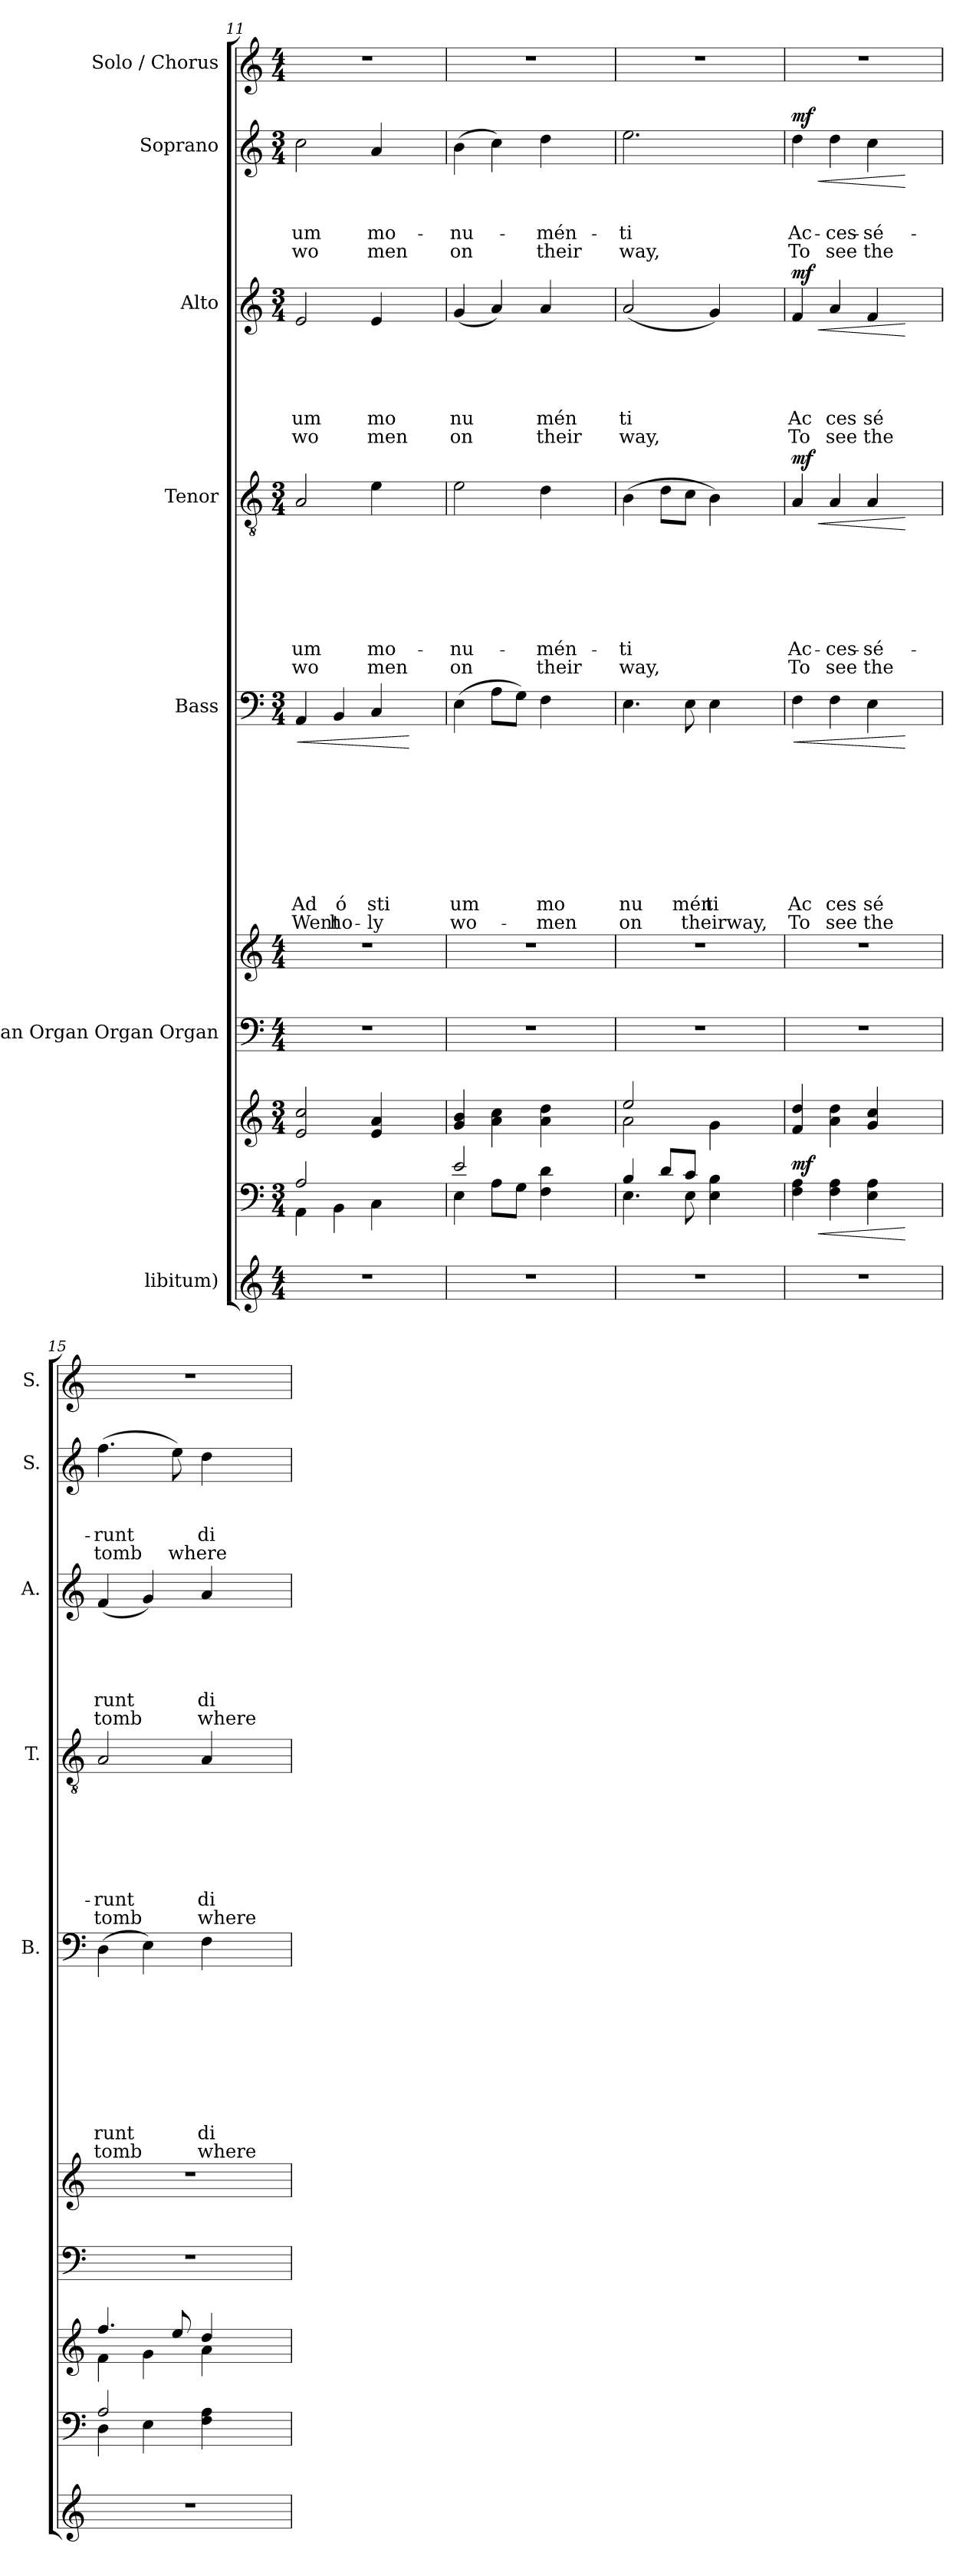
**kern	**kern	**dynam	**kern	**kern	**kern	**kern	**text	**text	**text	**text	**text	**text	**text	**text	**text	**text	**dynam	**kern	**text	**text	**text	**text	**text	**text	**text	**text	**dynam	**kern	**text	**text	**text	**text	**text	**text	**dynam	**kern	**text	**text	**text	**text	**dynam	**kern
*part9	*part8	*part8	*part7	*part6	*part6	*part5	*part5	*part5	*part5	*part5	*part5	*part5	*part5	*part5	*part5	*part5	*part5	*part4	*part4	*part4	*part4	*part4	*part4	*part4	*part4	*part4	*part4	*part3	*part3	*part3	*part3	*part3	*part3	*part3	*part3	*part2	*part2	*part2	*part2	*part2	*part2	*part1
*staff10	*staff9	*staff9	*staff8	*staff7	*staff6	*staff5	*staff5	*staff5	*staff5	*staff5	*staff5	*staff5	*staff5	*staff5	*staff5	*staff5	*staff5	*staff4	*staff4	*staff4	*staff4	*staff4	*staff4	*staff4	*staff4	*staff4	*staff4	*staff3	*staff3	*staff3	*staff3	*staff3	*staff3	*staff3	*staff3	*staff2	*staff2	*staff2	*staff2	*staff2	*staff2	*staff1
*I"libitum)	*	*	*	*I"Organ Organ Organ Organ	*	*I"Bass	*	*	*	*	*	*	*	*	*	*	*	*I"Tenor	*	*	*	*	*	*	*	*	*	*I"Alto	*	*	*	*	*	*	*	*I"Soprano	*	*	*	*	*	*I"Solo / Chorus
*	*	*	*	*	*	*I'B.	*	*	*	*	*	*	*	*	*	*	*	*I'T.	*	*	*	*	*	*	*	*	*	*I'A.	*	*	*	*	*	*	*	*I'S.	*	*	*	*	*	*I'S.
!!LO:LB:g=z
*clefG2	*clefF4	*	*clefG2	*clefF4	*clefG2	*clefF4	*	*	*	*	*	*	*	*	*	*	*	*clefGv2	*	*	*	*	*	*	*	*	*	*clefG2	*	*	*	*	*	*	*	*clefG2	*	*	*	*	*	*clefG2
*k[]	*k[]	*	*k[]	*k[]	*k[]	*k[]	*	*	*	*	*	*	*	*	*	*	*	*k[]	*	*	*	*	*	*	*	*	*	*k[]	*	*	*	*	*	*	*	*k[]	*	*	*	*	*	*k[]
*C:	*C:	*	*C:	*C:	*C:	*C:	*	*	*	*	*	*	*	*	*	*	*	*C:	*	*	*	*	*	*	*	*	*	*C:	*	*	*	*	*	*	*	*C:	*	*	*	*	*	*C:
*M4/4	*M3/4	*	*M3/4	*M4/4	*M4/4	*M3/4	*	*	*	*	*	*	*	*	*	*	*	*M3/4	*	*	*	*	*	*	*	*	*	*M3/4	*	*	*	*	*	*	*	*M3/4	*	*	*	*	*	*M4/4
=11	=11	=11	=11	=11	=11	=11	=11	=11	=11	=11	=11	=11	=11	=11	=11	=11	=11	=11	=11	=11	=11	=11	=11	=11	=11	=11	=11	=11	=11	=11	=11	=11	=11	=11	=11	=11	=11	=11	=11	=11	=11	=11
*	*^	*	*	*	*	*	*	*	*	*	*	*	*	*	*	*	*	*	*	*	*	*	*	*	*	*	*	*	*	*	*	*	*	*	*	*	*	*	*	*	*	*
!	!	!	!	!	!	!	!	!	!	!	!	!	!	!	!	!LO:LY:b	!LO:LY:b	!LO:HP:b	!	!	!	!	!	!	!	!LO:LY:b	!LO:LY:b	!	!	!	!	!	!	!LO:LY:b	!LO:LY:b	!	!	!	!	!LO:LY:b	!LO:LY:b	!	!
1r	2A/	4AA\	.	2e/ 2cc/	1r	1r	4AA/	.	.	.	.	.	.	.	.	Ad	Went	<	2A/	.	.	.	.	.	.	-um	wo	.	2e/	.	.	.	.	um	wo	.	2cc\	.	.	-um	wo	.	1r
!	!	!	!	!	!	!	!	!	!	!	!	!	!	!	!	!LO:LY:b	!LO:LY:b	!	!	!	!	!	!	!	!	!	!	!	!	!	!	!	!	!	!	!	!	!	!	!	!	!	!
.	.	4BB\	.	.	.	.	4BB/	.	.	.	.	.	.	.	.	ó	ho-	.	.	.	.	.	.	.	.	.	.	.	.	.	.	.	.	.	.	.	.	.	.	.	.	.	.
!	!	!	!	!	!	!	!	!	!	!	!	!	!	!	!	!LO:LY:b	!LO:LY:b	!	!	!	!	!	!	!	!	!LO:LY:b	!LO:LY:b	!	!	!	!	!	!	!LO:LY:b	!LO:LY:b	!	!	!	!	!LO:LY:b	!LO:LY:b	!	!
.	4ryy	4C\	.	4e/ 4a/	.	.	4C/	.	.	.	.	.	.	.	.	sti	-ly	.	4e\	.	.	.	.	.	.	mo-	men	.	4e/	.	.	.	.	mo	men	.	4a/	.	.	mo-	men	.	.
.	4ryy	4ryy	.	4ryy	.	.	4ryy	.	.	.	.	.	.	.	.	.	.	[	4ryy	.	.	.	.	.	.	.	.	.	4ryy	.	.	.	.	.	.	.	4ryy	.	.	.	.	.	.
=12	=12	=12	=12	=12	=12	=12	=12	=12	=12	=12	=12	=12	=12	=12	=12	=12	=12	=12	=12	=12	=12	=12	=12	=12	=12	=12	=12	=12	=12	=12	=12	=12	=12	=12	=12	=12	=12	=12	=12	=12	=12	=12	=12
!	!	!	!	!	!	!	!	!	!	!	!	!	!	!	!	!LO:LY:b	!LO:LY:b	!	!	!	!	!	!	!	!	!LO:LY:b	!LO:LY:b	!	!	!	!	!	!	!LO:LY:b	!LO:LY:b	!	!	!	!	!LO:LY:b	!LO:LY:b	!	!
1r	2e/	4E\	.	4g/ 4b/	1r	1r	(>4E\	.	.	.	.	.	.	.	.	um	wo-	.	2e\	.	.	.	.	.	.	-nu-	on	.	(<4g/	.	.	.	.	nu	on	.	(>4b\	.	.	-nu-	on	.	1r
.	.	8A\L	.	4a\ 4cc\	.	.	8A\L	.	.	.	.	.	.	.	.	.	.	.	.	.	.	.	.	.	.	.	.	.	4a/)	.	.	.	.	.	.	.	4cc\)	.	.	.	.	.	.
.	.	8G\J	.	.	.	.	8G\J)	.	.	.	.	.	.	.	.	.	.	.	.	.	.	.	.	.	.	.	.	.	.	.	.	.	.	.	.	.	.	.	.	.	.	.	.
!	!	!	!	!	!	!	!	!	!	!	!	!	!	!	!	!LO:LY:b	!LO:LY:b	!	!	!	!	!	!	!	!	!LO:LY:b	!LO:LY:b	!	!	!	!	!	!	!LO:LY:b	!LO:LY:b	!	!	!	!	!LO:LY:b	!LO:LY:b	!	!
.	4ryy	4F\ 4d\	.	4a\ 4dd\	.	.	4F\	.	.	.	.	.	.	.	.	mo	-men	.	4d\	.	.	.	.	.	.	-mén-	their	.	4a/	.	.	.	.	mén	their	.	4dd\	.	.	-mén-	their	.	.
.	4ryy	4ryy	.	4ryy	.	.	4ryy	.	.	.	.	.	.	.	.	.	.	.	4ryy	.	.	.	.	.	.	.	.	.	4ryy	.	.	.	.	.	.	.	4ryy	.	.	.	.	.	.
=13	=13	=13	=13	=13	=13	=13	=13	=13	=13	=13	=13	=13	=13	=13	=13	=13	=13	=13	=13	=13	=13	=13	=13	=13	=13	=13	=13	=13	=13	=13	=13	=13	=13	=13	=13	=13	=13	=13	=13	=13	=13	=13	=13
*	*	*	*	*^	*	*	*	*	*	*	*	*	*	*	*	*	*	*	*	*	*	*	*	*	*	*	*	*	*	*	*	*	*	*	*	*	*	*	*	*	*	*	*
!	!	!	!	!	!	!	!	!	!	!	!	!	!	!	!	!	!LO:LY:b	!LO:LY:b	!	!	!	!	!	!	!	!	!LO:LY:b	!LO:LY:b	!	!	!	!	!	!	!LO:LY:b	!LO:LY:b	!	!	!	!	!LO:LY:b	!LO:LY:b	!	!
1r	4B/	4.E\	.	2ee/	2a\	1r	1r	4.E\	.	.	.	.	.	.	.	.	nu	on	.	(>4B\	.	.	.	.	.	.	-ti	way,	.	(<2a/	.	.	.	.	ti	way,	.	2.ee\	.	.	-ti	way,	.	1r
.	8d/L	.	.	.	.	.	.	.	.	.	.	.	.	.	.	.	.	.	.	8d\L	.	.	.	.	.	.	.	.	.	.	.	.	.	.	.	.	.	.	.	.	.	.	.	.
!	!	!	!	!	!	!	!	!	!	!	!	!	!	!	!	!	!LO:LY:b	!LO:LY:b	!	!	!	!	!	!	!	!	!	!	!	!	!	!	!	!	!	!	!	!	!	!	!	!	!	!
.	8c/J	8E\	.	.	.	.	.	8E\	.	.	.	.	.	.	.	.	mén	theirway,	.	8c\J	.	.	.	.	.	.	.	.	.	.	.	.	.	.	.	.	.	.	.	.	.	.	.	.
!	!	!	!	!	!	!	!	!	!	!	!	!	!	!	!	!	!LO:LY:b	!	!	!	!	!	!	!	!	!	!	!	!	!	!	!	!	!	!	!	!	!	!	!	!	!	!	!
.	4ryy	4E\ 4B\	.	4ryy	4g\	.	.	4E\	.	.	.	.	.	.	.	.	ti	.	.	4B\)	.	.	.	.	.	.	.	.	.	4g/)	.	.	.	.	.	.	.	.	.	.	.	.	.	.
.	4ryy	4ryy	.	4ryy	4ryy	.	.	4ryy	.	.	.	.	.	.	.	.	.	.	.	4ryy	.	.	.	.	.	.	.	.	.	4ryy	.	.	.	.	.	.	.	4ryy	.	.	.	.	.	.
=14	=14	=14	=14	=14	=14	=14	=14	=14	=14	=14	=14	=14	=14	=14	=14	=14	=14	=14	=14	=14	=14	=14	=14	=14	=14	=14	=14	=14	=14	=14	=14	=14	=14	=14	=14	=14	=14	=14	=14	=14	=14	=14	=14	=14
!	!	!	!LO:HP:b	!	!	!	!	!	!	!	!	!	!	!	!	!	!LO:LY:b	!LO:LY:b	!LO:HP:b	!	!	!	!	!	!	!	!LO:LY:b	!LO:LY:b	!LO:HP:b	!	!	!	!	!	!LO:LY:b	!LO:LY:b	!LO:HP:b	!	!	!	!LO:LY:b	!LO:LY:b	!LO:HP:b	!
!	!	!	!LO:DY:n=1:a	!	!	!	!	!	!	!	!	!	!	!	!	!	!	!	!	!	!	!	!	!	!	!	!	!	!LO:DY:n=1:a	!	!	!	!	!	!	!	!LO:DY:n=1:a	!	!	!	!	!	!LO:DY:n=1:a	!
*	*v	*v	*	*	*	*	*	*	*	*	*	*	*	*	*	*	*	*	*	*	*	*	*	*	*	*	*	*	*	*	*	*	*	*	*	*	*	*	*	*	*	*	*	*
*	*	*	*v	*v	*	*	*	*	*	*	*	*	*	*	*	*	*	*	*	*	*	*	*	*	*	*	*	*	*	*	*	*	*	*	*	*	*	*	*	*	*	*	*
1r	4F\ 4A\	< mf	4f/ 4dd/	1r	1r	4F\	.	.	.	.	.	.	.	.	Ac	To	<	4A/	.	.	.	.	.	.	Ac-	To	< mf	4f/	.	.	.	.	Ac	To	< mf	4dd\	.	.	Ac-	To	< mf	1r
!	!	!	!	!	!	!	!	!	!	!	!	!	!	!	!LO:LY:b	!LO:LY:b	!	!	!	!	!	!	!	!	!LO:LY:b	!LO:LY:b	!	!	!	!	!	!	!LO:LY:b	!LO:LY:b	!	!	!	!	!LO:LY:b	!LO:LY:b	!	!
.	4F\ 4A\	.	4a\ 4dd\	.	.	4F\	.	.	.	.	.	.	.	.	ces	see	.	4A/	.	.	.	.	.	.	-ces-	see	.	4a/	.	.	.	.	ces	see	.	4dd\	.	.	-ces-	see	.	.
!	!	!	!	!	!	!	!	!	!	!	!	!	!	!	!LO:LY:b	!LO:LY:b	!	!	!	!	!	!	!	!	!LO:LY:b	!LO:LY:b	!	!	!	!	!	!	!LO:LY:b	!LO:LY:b	!	!	!	!	!LO:LY:b	!LO:LY:b	!	!
.	4E\ 4A\	.	4g/ 4cc/	.	.	4E\	.	.	.	.	.	.	.	.	sé	the	.	4A/	.	.	.	.	.	.	-sé-	the	.	4f/	.	.	.	.	sé	the	.	4cc\	.	.	-sé-	the	.	.
.	4ryy	[	4ryy	.	.	4ryy	.	.	.	.	.	.	.	.	.	.	[	4ryy	.	.	.	.	.	.	.	.	[	4ryy	.	.	.	.	.	.	[	4ryy	.	.	.	.	[	.
=15	=15	=15	=15	=15	=15	=15	=15	=15	=15	=15	=15	=15	=15	=15	=15	=15	=15	=15	=15	=15	=15	=15	=15	=15	=15	=15	=15	=15	=15	=15	=15	=15	=15	=15	=15	=15	=15	=15	=15	=15	=15	=15
*	*^	*	*^	*	*	*	*	*	*	*	*	*	*	*	*	*	*	*	*	*	*	*	*	*	*	*	*	*	*	*	*	*	*	*	*	*	*	*	*	*	*	*
!	!	!	!	!	!	!	!	!	!	!	!	!	!	!	!	!	!LO:LY:b	!LO:LY:b	!	!	!	!	!	!	!	!	!LO:LY:b	!LO:LY:b	!	!	!	!	!	!	!LO:LY:b	!LO:LY:b	!	!	!	!	!LO:LY:b	!LO:LY:b	!	!
1r	2A/	4D\	.	4f\	4.ff/	1r	1r	(>4D\	.	.	.	.	.	.	.	.	runt	tomb	.	2A/	.	.	.	.	.	.	-runt	tomb	.	(<4f/	.	.	.	.	runt	tomb	.	(>4.ff\	.	.	-runt	tomb	.	1r
.	.	4E\	.	4g\	.	.	.	4E\)	.	.	.	.	.	.	.	.	.	.	.	.	.	.	.	.	.	.	.	.	.	4g/)	.	.	.	.	.	.	.	.	.	.	.	.	.	.
!	!	!	!	!	!	!	!	!	!	!	!	!	!	!	!	!	!	!	!	!	!	!	!	!	!	!	!	!	!	!	!	!	!	!	!	!	!	!	!	!	!	!LO:LY:b	!	!
.	.	.	.	.	8ee/	.	.	.	.	.	.	.	.	.	.	.	.	.	.	.	.	.	.	.	.	.	.	.	.	.	.	.	.	.	.	.	.	8ee\)	.	.	.	where	.	.
!	!	!	!	!	!	!	!	!	!	!	!	!	!	!	!	!	!LO:LY:b	!LO:LY:b	!	!	!	!	!	!	!	!	!LO:LY:b	!LO:LY:b	!	!	!	!	!	!	!LO:LY:b	!LO:LY:b	!	!	!	!	!LO:LY:b	!	!	!
.	4ryy	4F\ 4A\	.	4a\	4dd/	.	.	4F\	.	.	.	.	.	.	.	.	di	where	.	4A/	.	.	.	.	.	.	di-	where	.	4a/	.	.	.	.	di	where	.	4dd\	.	.	di-	.	.	.
.	4ryy	4ryy	.	4ryy	4ryy	.	.	4ryy	.	.	.	.	.	.	.	.	.	.	.	4ryy	.	.	.	.	.	.	.	.	.	4ryy	.	.	.	.	.	.	.	4ryy	.	.	.	.	.	.
*	*v	*v	*	*	*	*	*	*	*	*	*	*	*	*	*	*	*	*	*	*	*	*	*	*	*	*	*	*	*	*	*	*	*	*	*	*	*	*	*	*	*	*	*	*
*	*	*	*v	*v	*	*	*	*	*	*	*	*	*	*	*	*	*	*	*	*	*	*	*	*	*	*	*	*	*	*	*	*	*	*	*	*	*	*	*	*	*	*	*
=	=	=	=	=	=	=	=	=	=	=	=	=	=	=	=	=	=	=	=	=	=	=	=	=	=	=	=	=	=	=	=	=	=	=	=	=	=	=	=	=	=	=
*-	*-	*-	*-	*-	*-	*-	*-	*-	*-	*-	*-	*-	*-	*-	*-	*-	*-	*-	*-	*-	*-	*-	*-	*-	*-	*-	*-	*-	*-	*-	*-	*-	*-	*-	*-	*-	*-	*-	*-	*-	*-	*-
